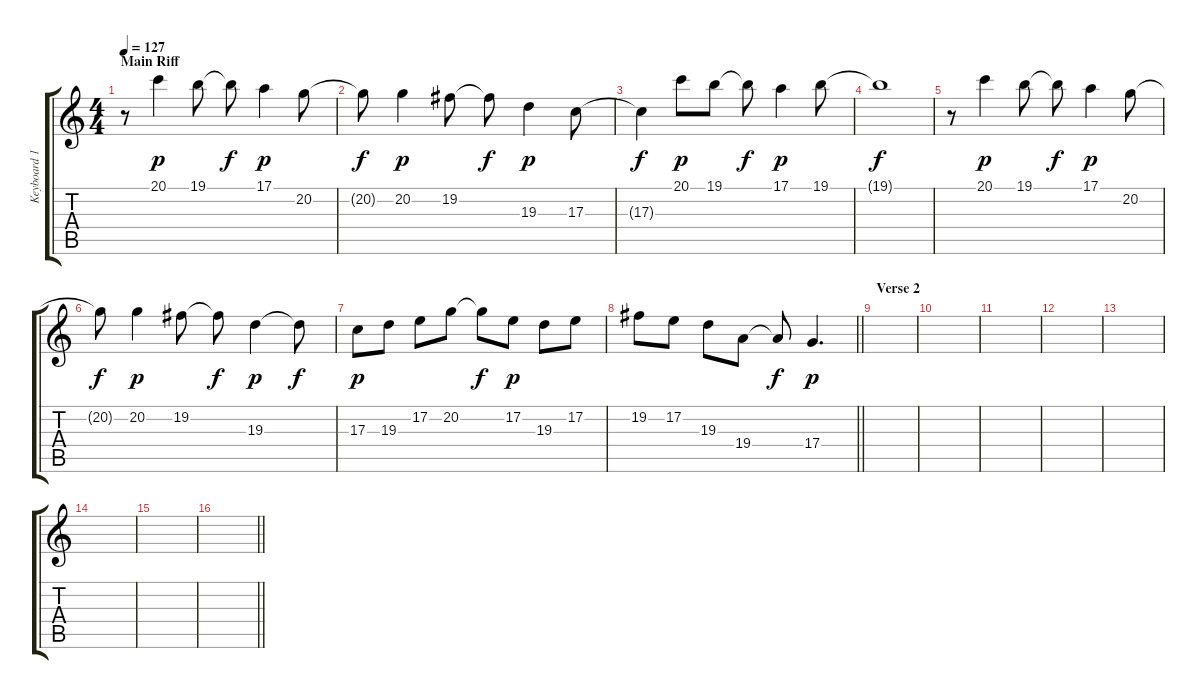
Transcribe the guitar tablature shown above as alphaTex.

\track ("Keyboard 1" "Keyboard 1") {instrument electricpiano1}
\staff {score tabs}
\tuning (E4 B3 G3 D3 A2 E2) {hide}
\ts (4 4)
\section ("" "Main Riff")
\tempo 127
\clef g2
\ks c
r.8{dy p} 20.1.4 19.1.8 19.1{t}.8{dy f} 17.1.4{dy p} 20.2.8 |
20.2{t}.8{dy f} 20.2.4{dy p} 19.2.8 19.2{t}.8{dy f} 19.3.4{dy p} 17.3.8 |
17.3{t}.4{dy f} 20.1.8{dy p} 19.1.8 19.1{t}.8{dy f} 17.1.4{dy p} 19.1.8 |
19.1{t}.1{dy f} |
r.8 20.1.4{dy p} 19.1.8 19.1{t}.8{dy f} 17.1.4{dy p} 20.2.8 |
20.2{t}.8{dy f} 20.2.4{dy p} 19.2.8 19.2{t}.8{dy f} 19.3.4{dy p} 19.3{t}.8{dy f} |
17.3.8{dy p} 19.3.8 17.2.8 20.2.8 20.2{t}.8{dy f} 17.2.8{dy p} 19.3.8 17.2.8 |
\barLineRight lightlight
19.2.8 17.2.8 19.3.8 19.4.8 19.4{t}.8{dy f} 17.4.4{d dy p} |
\section ("" "Verse 2")
|
|
|
|
|
|
|
\barLineRight lightlight
